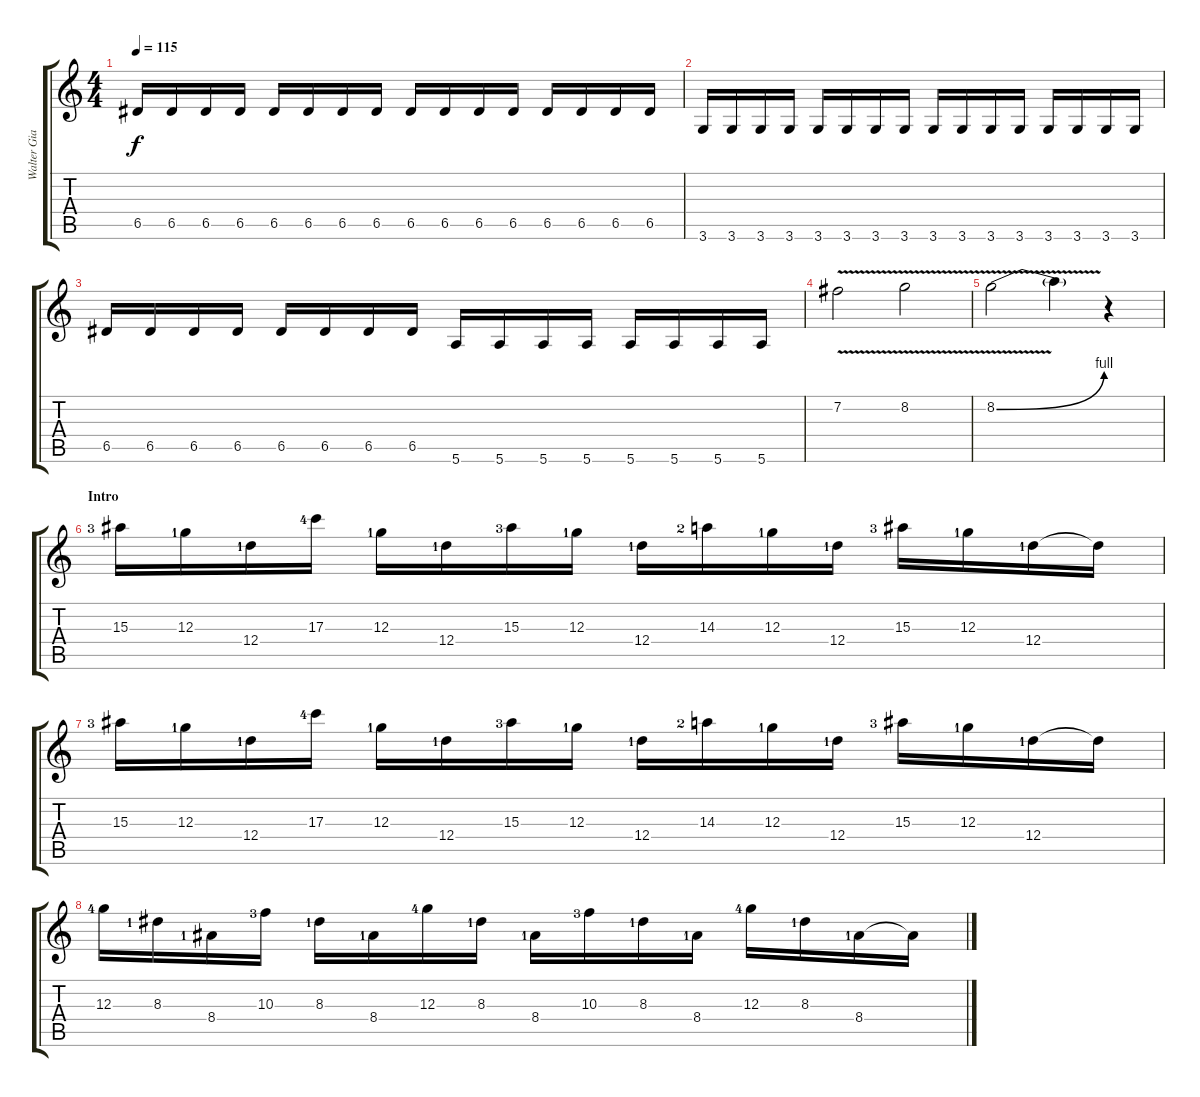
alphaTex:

\track ("Walter Giardino" "Walter Gia") {instrument overdrivenguitar}
\staff {score tabs}
\tuning (E4 B3 G3 D3 A2 E2) {hide}
\ts (4 4)
\tempo 115
\clef g2
\ks c
6.5.16{dy f} 6.5.16 6.5.16 6.5.16 6.5.16 6.5.16 6.5.16 6.5.16 6.5.16 6.5.16 6.5.16 6.5.16 6.5.16 6.5.16 6.5.16 6.5.16 |
3.6.16 3.6.16 3.6.16 3.6.16 3.6.16 3.6.16 3.6.16 3.6.16 3.6.16 3.6.16 3.6.16 3.6.16 3.6.16 3.6.16 3.6.16 3.6.16 |
6.5.16 6.5.16 6.5.16 6.5.16 6.5.16 6.5.16 6.5.16 6.5.16 5.6.16 5.6.16 5.6.16 5.6.16 5.6.16 5.6.16 5.6.16 5.6.16 |
7.2{v}.2{volume 13} 8.2{v}.2 |
8.2{be (bend 0 0 60 4) v}.2 8.2{t}.4 r.4 |
\section ("" "Intro")
15.3{lf 4}.16 12.3{lf 2}.16 12.4{lf 2}.16 17.3{lf 5}.16 12.3{lf 2}.16 12.4{lf 2}.16 15.3{lf 4}.16 12.3{lf 2}.16 12.4{lf 2}.16 14.3{lf 3}.16 12.3{lf 2}.16 12.4{lf 2}.16 15.3{lf 4}.16 12.3{lf 2}.16 12.4{lf 2}.16 12.4{t}.16 |
15.3{lf 4}.16 12.3{lf 2}.16 12.4{lf 2}.16 17.3{lf 5}.16 12.3{lf 2}.16 12.4{lf 2}.16 15.3{lf 4}.16 12.3{lf 2}.16 12.4{lf 2}.16 14.3{lf 3}.16 12.3{lf 2}.16 12.4{lf 2}.16 15.3{lf 4}.16 12.3{lf 2}.16 12.4{lf 2}.16 12.4{t}.16 |
12.3{lf 5}.16 8.3{lf 2}.16 8.4{lf 2}.16 10.3{lf 4}.16 8.3{lf 2}.16 8.4{lf 2}.16 12.3{lf 5}.16 8.3{lf 2}.16 8.4{lf 2}.16 10.3{lf 4}.16 8.3{lf 2}.16 8.4{lf 2}.16 12.3{lf 5}.16 8.3{lf 2}.16 8.4{lf 2}.16 8.4{t}.16
